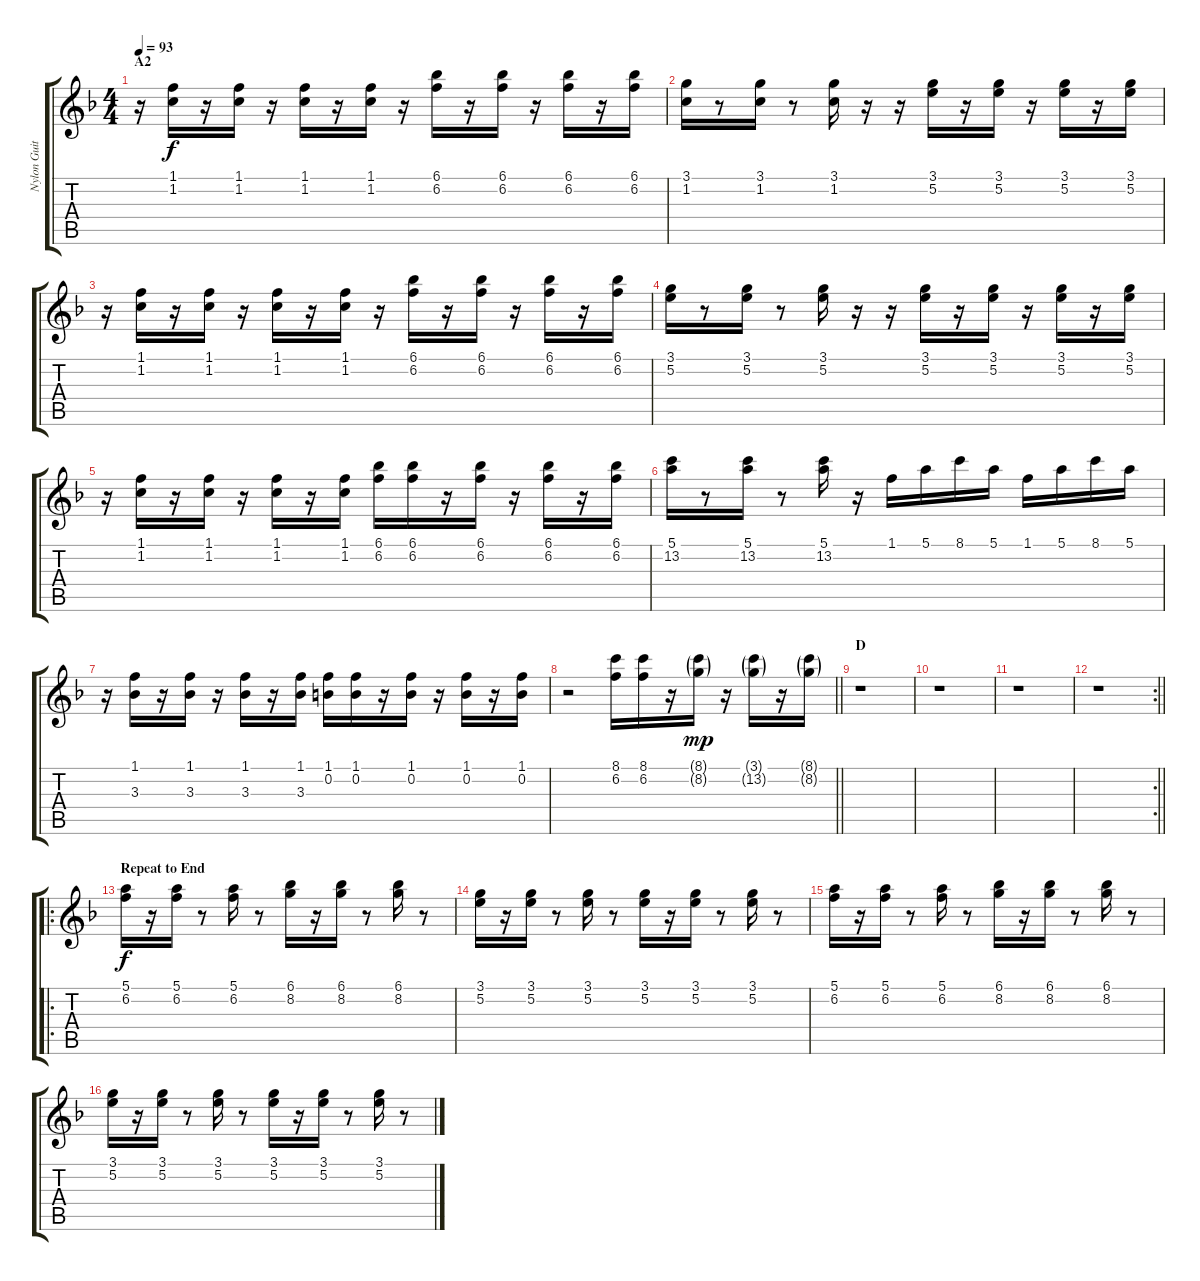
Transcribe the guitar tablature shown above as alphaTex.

\track ("Nylon Guitar" "Nylon Guit") {instrument acousticguitarnylon}
\staff {score tabs}
\tuning (E4 B3 G3 D3 A2 E2) {hide}
\ts (4 4)
\section ("" "A2")
\tempo 93
\clef g2
\ks f
r.16{dy f} (1.1 1.2).16 r.16 (1.1 1.2).16 r.16 (1.1 1.2).16 r.16 (1.1 1.2).16 r.16 (6.1 6.2).16 r.16 (6.1 6.2).16 r.16 (6.1 6.2).16 r.16 (6.1 6.2).16 |
(3.1 1.2).16 r.8 (3.1 1.2).16 r.8 (3.1 1.2).16 r.16 r.16 (3.1 5.2).16 r.16 (3.1 5.2).16 r.16 (3.1 5.2).16 r.16 (3.1 5.2).16 |
r.16 (1.1 1.2).16 r.16 (1.1 1.2).16 r.16 (1.1 1.2).16 r.16 (1.1 1.2).16 r.16 (6.1 6.2).16 r.16 (6.1 6.2).16 r.16 (6.1 6.2).16 r.16 (6.1 6.2).16 |
(3.1 5.2).16 r.8 (3.1 5.2).16 r.8 (3.1 5.2).16 r.16 r.16 (3.1 5.2).16 r.16 (3.1 5.2).16 r.16 (3.1 5.2).16 r.16 (3.1 5.2).16 |
r.16 (1.1 1.2).16 r.16 (1.1 1.2).16 r.16 (1.1 1.2).16 r.16 (1.1 1.2).16 (6.1 6.2).16 (6.1 6.2).16 r.16 (6.1 6.2).16 r.16 (6.1 6.2).16 r.16 (6.1 6.2).16 |
(5.1 13.2).16 r.8 (5.1 13.2).16 r.8 (5.1 13.2).16 r.16 1.1.16 5.1.16 8.1.16 5.1.16 1.1.16 5.1.16 8.1.16 5.1.16 |
r.16 (1.1 3.3).16 r.16 (1.1 3.3).16 r.16 (1.1 3.3).16 r.16 (1.1 3.3).16 (1.1 0.2).16 (1.1 0.2).16 r.16 (1.1 0.2).16 r.16 (1.1 0.2).16 r.16 (1.1 0.2).16 |
\barLineRight lightlight
r.2 (8.1 6.2).16 (8.1 6.2).16 r.16 (8.1{g} 8.2{g}).16{dy mp} r.16 (3.1{g} 13.2{g}).16 r.16 (8.1{g} 8.2{g}).16 |
\section ("" "D")
r.1 |
r.1 |
r.1 |
\rc 2
\barLineRight lightlight
r.1 |
\ro
\section ("" "Repeat to End")
(5.1 6.2).16{dy f} r.16 (5.1 6.2).16 r.8 (5.1 6.2).16 r.8 (6.1 8.2).16 r.16 (6.1 8.2).16 r.8 (6.1 8.2).16 r.8 |
(3.1 5.2).16 r.16 (3.1 5.2).16 r.8 (3.1 5.2).16 r.8 (3.1 5.2).16 r.16 (3.1 5.2).16 r.8 (3.1 5.2).16 r.8 |
(5.1 6.2).16 r.16 (5.1 6.2).16 r.8 (5.1 6.2).16 r.8 (6.1 8.2).16 r.16 (6.1 8.2).16 r.8 (6.1 8.2).16 r.8 |
(3.1 5.2).16 r.16 (3.1 5.2).16 r.8 (3.1 5.2).16 r.8 (3.1 5.2).16 r.16 (3.1 5.2).16 r.8 (3.1 5.2).16 r.8
